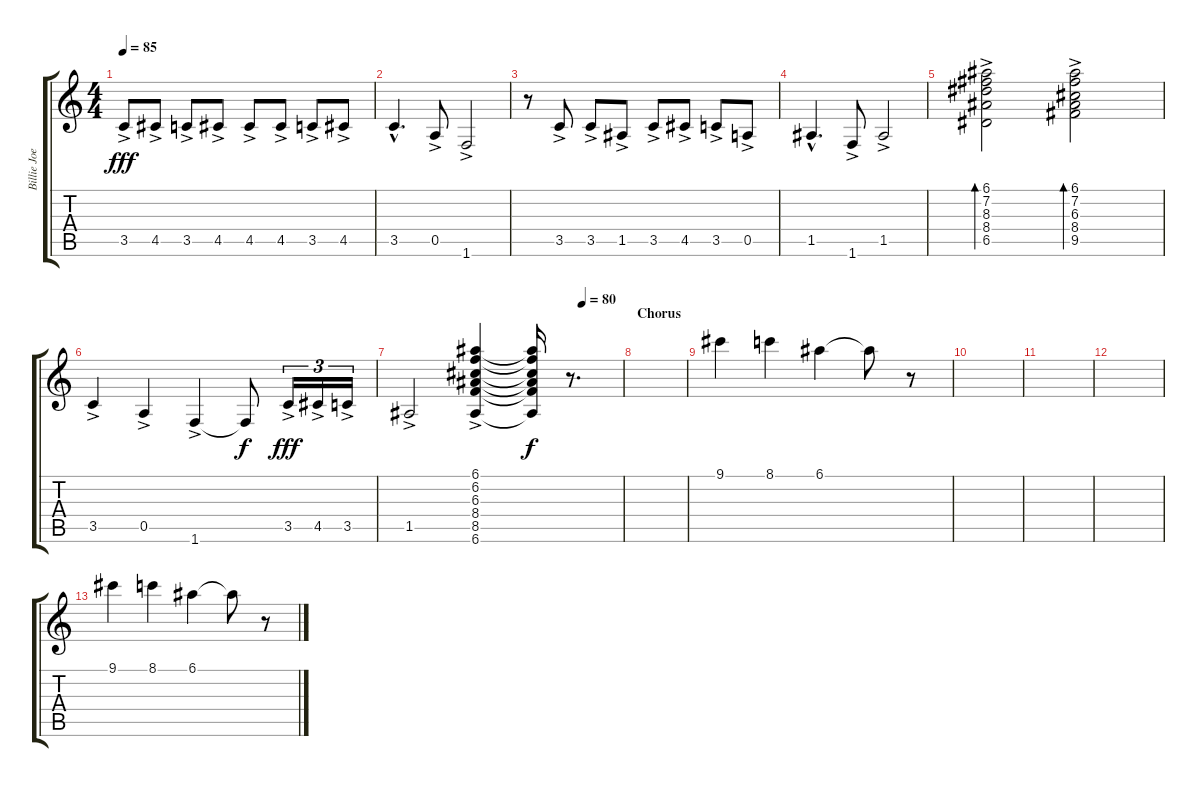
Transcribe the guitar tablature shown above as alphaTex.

\track ("Billie Joe Armstrong (Solo Guitar)" "Billie Joe") {instrument overdrivenguitar}
\staff {score tabs}
\tuning (E4 B3 G3 D3 A2 E2) {hide}
\ts (4 4)
\tempo 85
\clef g2
\ks c
3.5{ac}.8{dy fff} 4.5{ac}.8 3.5{ac}.8 4.5{ac}.8 4.5{ac}.8 4.5{ac}.8 3.5{ac}.8 4.5{ac}.8 |
3.5{hac}.4{d} 0.5{ac}.8 1.6{ac}.2 |
r.8 3.5{ac}.8 3.5{ac}.8 1.5{ac}.8 3.5{ac}.8 4.5{ac}.8 3.5{ac}.8 0.5{ac}.8 |
1.5{hac}.4{d} 1.6{ac}.8 1.5{ac}.2 |
(6.1{ac} 7.2{ac} 8.3{ac} 8.4{ac} 6.5{ac}).2{bd 60} (6.1{ac} 7.2{ac} 6.3{ac} 8.4{ac} 9.5{ac}).2{bd 60} |
3.5{ac}.4 0.5{ac}.4 1.6{ac}.4 1.6{t}.8{dy f} 3.5{ac}.16{tu (3 2) dy fff} 4.5{ac}.16{tu (3 2)} 3.5{ac}.16{tu (3 2)} |
\tempo (80 0.8125)
1.5{ac}.2 (6.1{ac} 6.2{ac} 6.3{ac} 8.4{ac} 8.5{ac} 6.6{ac}).4 (6.1{t} 6.2{t} 6.3{t} 8.4{t} 8.5{t} 6.6{t}).16{dy f} r.8{d} |
\section ("" "Chorus")
|
9.1.4{instrument stringensemble1} 8.1.4 6.1.4 6.1{t}.8 r.8 |
|
|
|
9.1.4{instrument stringensemble1} 8.1.4 6.1.4 6.1{t}.8 r.8
